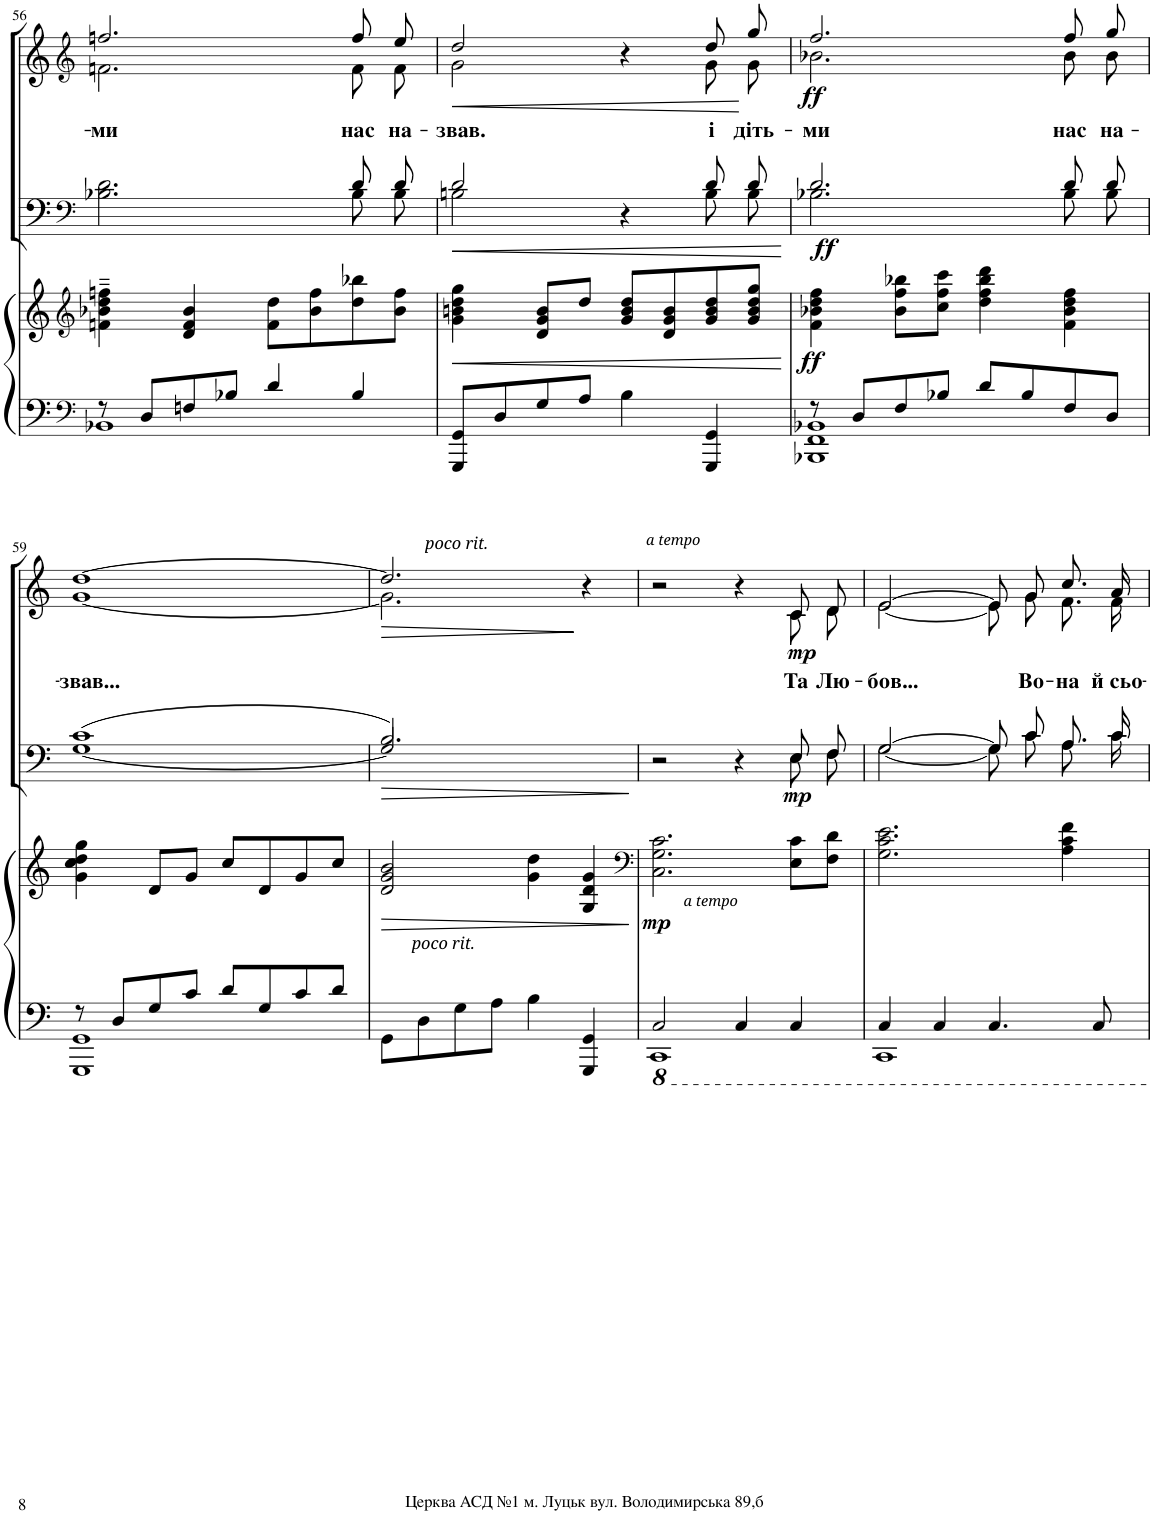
**kern	**kern	**dynam	**kern	**dynam	**kern	**text	**text	**dynam
*part3	*part3	*part3	*part2	*part2	*part1	*part1	*part1	*part1
*staff4	*staff3	*staff3/4	*staff2	*staff2	*staff1	*staff1	*staff1	*staff1
*I"Piano	*	*	*I"Choir	*	*	*	*	*
*I'Pno	*	*	*	*	*	*	*	*
!!LO:PB:g=z
*clefF4	*clefG2	*	*clefF4	*	*clefG2	*	*	*
*k[]	*k[]	*	*k[]	*	*k[]	*	*	*
*M4/4	*M4/4	*	*M4/4	*	*M4/4	*	*	*
=56	=56	=56	=56	=56	=56	=56	=56	=56
*^	*	*	*^	*	*	*	*	*
!	!	!	!	!	!	!	!	!	!LO:LY:b	!
*	*	*	*	*	*	*	*^	*	*	*
8r	1BB-X	4fn\~ 4b-X\~ 4dd\~ 4ffn\~	.	2.B-X\ 2.d\	2.ryy	.	2.ffn/	2.fn\	.	-ми	.
8D/L	.	.	.	.	.	.	.	.	.	.	.
8Fn/	.	4d/ 4f/ 4b-/	.	.	.	.	.	.	.	.	.
8B-X/J	.	.	.	.	.	.	.	.	.	.	.
4d/	.	8f\ 8dd\L	.	.	.	.	.	.	.	.	.
.	.	8b-\ 8ff\	.	.	.	.	.	.	.	.	.
!	!	!	!	!	!	!	!	!	!	!LO:LY:b	!
4B-/	.	8dd\ 8bb-X\	.	8d/L	8B-\L	.	8ff/L	8f\L	.	нас	.
!	!	!	!	!	!	!	!	!	!	!LO:LY:b	!
.	.	8b-\ 8ff\J	.	8d/J	8B-\J	.	8ee/J	8f\J	.	на-	.
*v	*v	*	*	*	*	*	*	*	*	*	*
=57	=57	=57	=57	=57	=57	=57	=57	=57	=57	=57
!	!	!LO:HP:b	!	!	!LO:HP:b	!	!	!	!LO:LY:b	!LO:HP:b
8GGG/ 8GG/L	4g\ 4bn\ 4dd\ 4gg\	<	2d/	2Bn\	<	2dd/	2g\	.	-звав.	<
8D/	.	.	.	.	.	.	.	.	.	.
8G/	8d/ 8g/ 8b/L	.	.	.	.	.	.	.	.	.
8A/J	8dd/J	.	.	.	.	.	.	.	.	.
4B\	8g/ 8b/ 8dd/L	.	4r	4ryy	.	4r	4ryy	.	.	.
.	8d/ 8g/ 8b/	.	.	.	.	.	.	.	.	.
!	!	!	!	!	!	!	!	!	!LO:LY:b	!
4GGG/ 4GG/	8g/ 8b/ 8dd/	.	8d/L	8B\L	.	8dd/L	8g\L	.	і	.
!	!	!	!	!	!	!	!	!	!LO:LY:b	!
.	8g/ 8b/ 8dd/ 8gg/J	.	8d/J	8B\J	.	8gg/J	8g\J	.	діть-	[
*	*	*	*v	*v	*	*	*	*	*	*
*	*	*	*	*	*v	*v	*	*	*
.	.	[	.	[	.	.	.	.
=58	=58	=58	=58	=58	=58	=58	=58	=58
*^	*	*	*^	*	*	*	*	*
*	*^	*	*	*	*	*	*	*	*	*
*	*	*^	*	*	*	*	*	*	*	*	*
!	!	!	!	!	!LO:DY:b	!	!	!LO:DY:b	!	!	!LO:LY:b	!LO:DY:b
*	*	*	*	*	*	*	*	*	*^	*	*	*
8r	1BB-X	1FF	1BBB-X	4f\ 4b-X\ 4dd\ 4ff\	ff	2.d/	2.B-X\	ff	2.ff/	2.b-X\	.	-ми	ff
8D/L	.	.	.	.	.	.	.	.	.	.	.	.	.
8F/	.	.	.	8b-\ 8ff\ 8bb-X\L	.	.	.	.	.	.	.	.	.
8B-X/J	.	.	.	8cc\ 8ff\ 8ccc\J	.	.	.	.	.	.	.	.	.
8d/L	.	.	.	4dd\ 4ff\ 4bb-\ 4ddd\	.	.	.	.	.	.	.	.	.
8B-/	.	.	.	.	.	.	.	.	.	.	.	.	.
!	!	!	!	!	!	!	!	!	!	!	!	!LO:LY:b	!
8F/	.	.	.	4f\ 4b-\ 4dd\ 4ff\	.	8d/L	8B-\L	.	8ff/L	8b-\L	.	нас	.
!	!	!	!	!	!	!	!	!	!	!	!	!LO:LY:b	!
8D/J	.	.	.	.	.	8d/J	8B-\J	.	8gg/J	8b-\J	.	на-	.
*	*	*v	*v	*	*	*	*	*	*	*	*	*	*
!!LO:LB:g=z	!!
=59	=59	=59	=59	=59	=59	=59	=59	=59	=59	=59	=59	=59
!	!	!	!	!	!	!	!	!	!	!	!LO:LY:b	!
8r	1GG	1GGG	4g\ 4cc\ 4dd\ 4gg\	.	(1c	[1G	.	[1dd	[1g	.	-звав...	.
8D/L	.	.	.	.	.	.	.	.	.	.	.	.
8G/	.	.	8d/L	.	.	.	.	.	.	.	.	.
8c/J	.	.	8g/J	.	.	.	.	.	.	.	.	.
8d/L	.	.	8cc/L	.	.	.	.	.	.	.	.	.
8G/	.	.	8d/	.	.	.	.	.	.	.	.	.
8c/	.	.	8g/	.	.	.	.	.	.	.	.	.
8d/J	.	.	8cc/J	.	.	.	.	.	.	.	.	.
*v	*v	*v	*	*	*	*	*	*	*	*	*	*
=60	=60	=60	=60	=60	=60	=60	=60	=60	=60	=60
!	!	!	!	!	!	!LO:TX:a:i:t=poco rit.	!	!	!	!
!	!	!LO:HP:b	!	!	!LO:HP:b	!	!	!	!	!LO:HP:b
8GG\L	2d/ 2g/ 2b/	>	2.B/)	2G/]	>	2.dd/]	2.g\]	.	.	>
!LO:TX:a:i:t=poco rit.	!	!	!	!	!	!	!	!	!	!
8D\	.	.	.	.	.	.	.	.	.	.
8G\	.	.	.	.	.	.	.	.	.	.
8A\J	.	.	.	.	.	.	.	.	.	.
4B\	4g\ 4dd\	.	.	2ryy	.	.	.	.	.	.
4GGG/ 4GG/	4G/ 4d/ 4g/	.	4ryy	.	.	4r	4ryy	.	.	]
*	*	*	*v	*v	*	*	*	*	*	*
*	*	*	*	*	*v	*v	*	*	*
.	.	]	.	]	.	.	.	.
=61	=61	=61	=61	=61	=61	=61	=61	=61
*	*clefF4	*	*	*	*	*	*	*
*^	*	*	*^	*	*^	*	*	*
!	!	!	!	!	!	!	!LO:TX:a:i:t=a tempo	!	!	!	!
!	!	!LO:TX:b:i:t=a tempo	!	!	!	!	!	!	!	!	!
!	!	!	!LO:DY:b	!	!	!	!	!	!	!	!
2CC/	1CCC	2.C\ 2.G\ 2.c\	mp	2r	2.ryy	.	2r	2.ryy	.	.	.
4CC/	.	.	.	4r	.	.	4r	.	.	.	.
!	!	!	!	!	!	!LO:DY:b	!	!	!	!LO:LY:b	!LO:DY:b
4CC/	.	8E\ 8c\L	.	8E\L	8E/L	mp	8c/L	8c/L	.	Та	mp
!	!	!	!	!	!	!	!	!	!	!LO:LY:b	!
.	.	8F\ 8d\J	.	8F\J	8F/J	.	8d/J	8d/J	.	Лю-	.
=62	=62	=62	=62	=62	=62	=62	=62	=62	=62	=62	=62
!	!	!	!	!	!	!	!	!	!	!LO:LY:b	!
4CC/	1CCC	2.G\ 2.c\ 2.e\	.	[2G/	[2G\	.	[2e/	[2e\	.	-бов...	.
4CC/	.	.	.	.	.	.	.	.	.	.	.
4.CC/	.	.	.	8G/L]	8G\L]	.	8e/L]	8e\L]	.	.	.
!	!	!	!	!	!	!	!	!	!	!LO:LY:b	!
.	.	.	.	8c/J	8c\J	.	8g/J	8g\J	.	Во-	.
!	!	!	!	!	!	!	!	!	!	!LO:LY:b	!
.	.	4A\ 4c\ 4f\	.	8.A/L	8.A\L	.	8.cc/L	8.f\L	.	-на	.
8CC/	.	.	.	.	.	.	.	.	.	.	.
!	!	!	!	!	!	!	!	!	!	!LO:LY:b	!
.	.	.	.	16c/Jk	16c\Jk	.	16a/Jk	16f\Jk	.	й сьо-	.
*	*	*	*	*v	*v	*	*	*	*	*	*
*v	*v	*	*	*	*	*v	*v	*	*	*
=	=	=	=	=	=	=	=	=
*-	*-	*-	*-	*-	*-	*-	*-	*-
